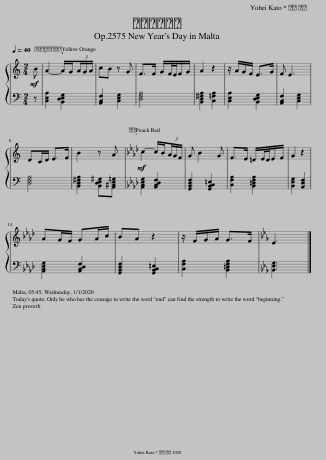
X:1
%%score { 1 | 2 }
L:1/8
Q:1/4=40
M:2/4
I:linebreak $
K:C
V:1 treble
V:2 bass
V:1
!mf! B | A2- A/G/(3A/G/A/ | cB z G | F>F G/F/4E/4F/G/ | A2 z2 | %5
 z/ A/G/F/ E>G | F E3 |$ DC/D/ E>F | B2 z A |[K:Ab]!mf! c2- c/B/(3A/G/F/ | %10
 G B2 G | F>E =D/E/4D/4E/F/ | G2 z2 |$ AG/F/ GA/c/ | BA z2 | %15
 z/ F/G/A/ G>F |[K:Eb] E3 |] %17
V:2
 z | [C,E,A,]2 [B,,D,E,G,]2 | [A,,C,F,]2 [C,E,G,]2 | [D,F,A,]4 | [B,,D,^F,A,]2 [C,=F,A,]2 | %5
 [C,E,A,]2 [B,,D,E,G,]2 | [A,,C,F,]2 [C,E,G,]2 |$ [D,F,A,]4 | [B,,D,^F,A,]2 [B,,D,E,^G,][A,,^C,E,=G,] |[K:Ab] [A,,C,E,G,]2 [A,,C,D,F,]2 | %10
 [G,,B,,D,F,]2 [G,,B,,C,=E,]2 | [C,F,A,]2 [B,,=D,F,A,]2 | [B,,E,G,]2 [A,,D,F,]2 |$ [A,,C,E,G,]2 [A,,C,D,F,]2 | [G,,B,,D,F,]2 [G,,B,,C,=E,]2 | %15
 [C,F,A,]2 [B,,=D,F,A,]2 |[K:Eb] [B,,E,G,]3 |] %17
